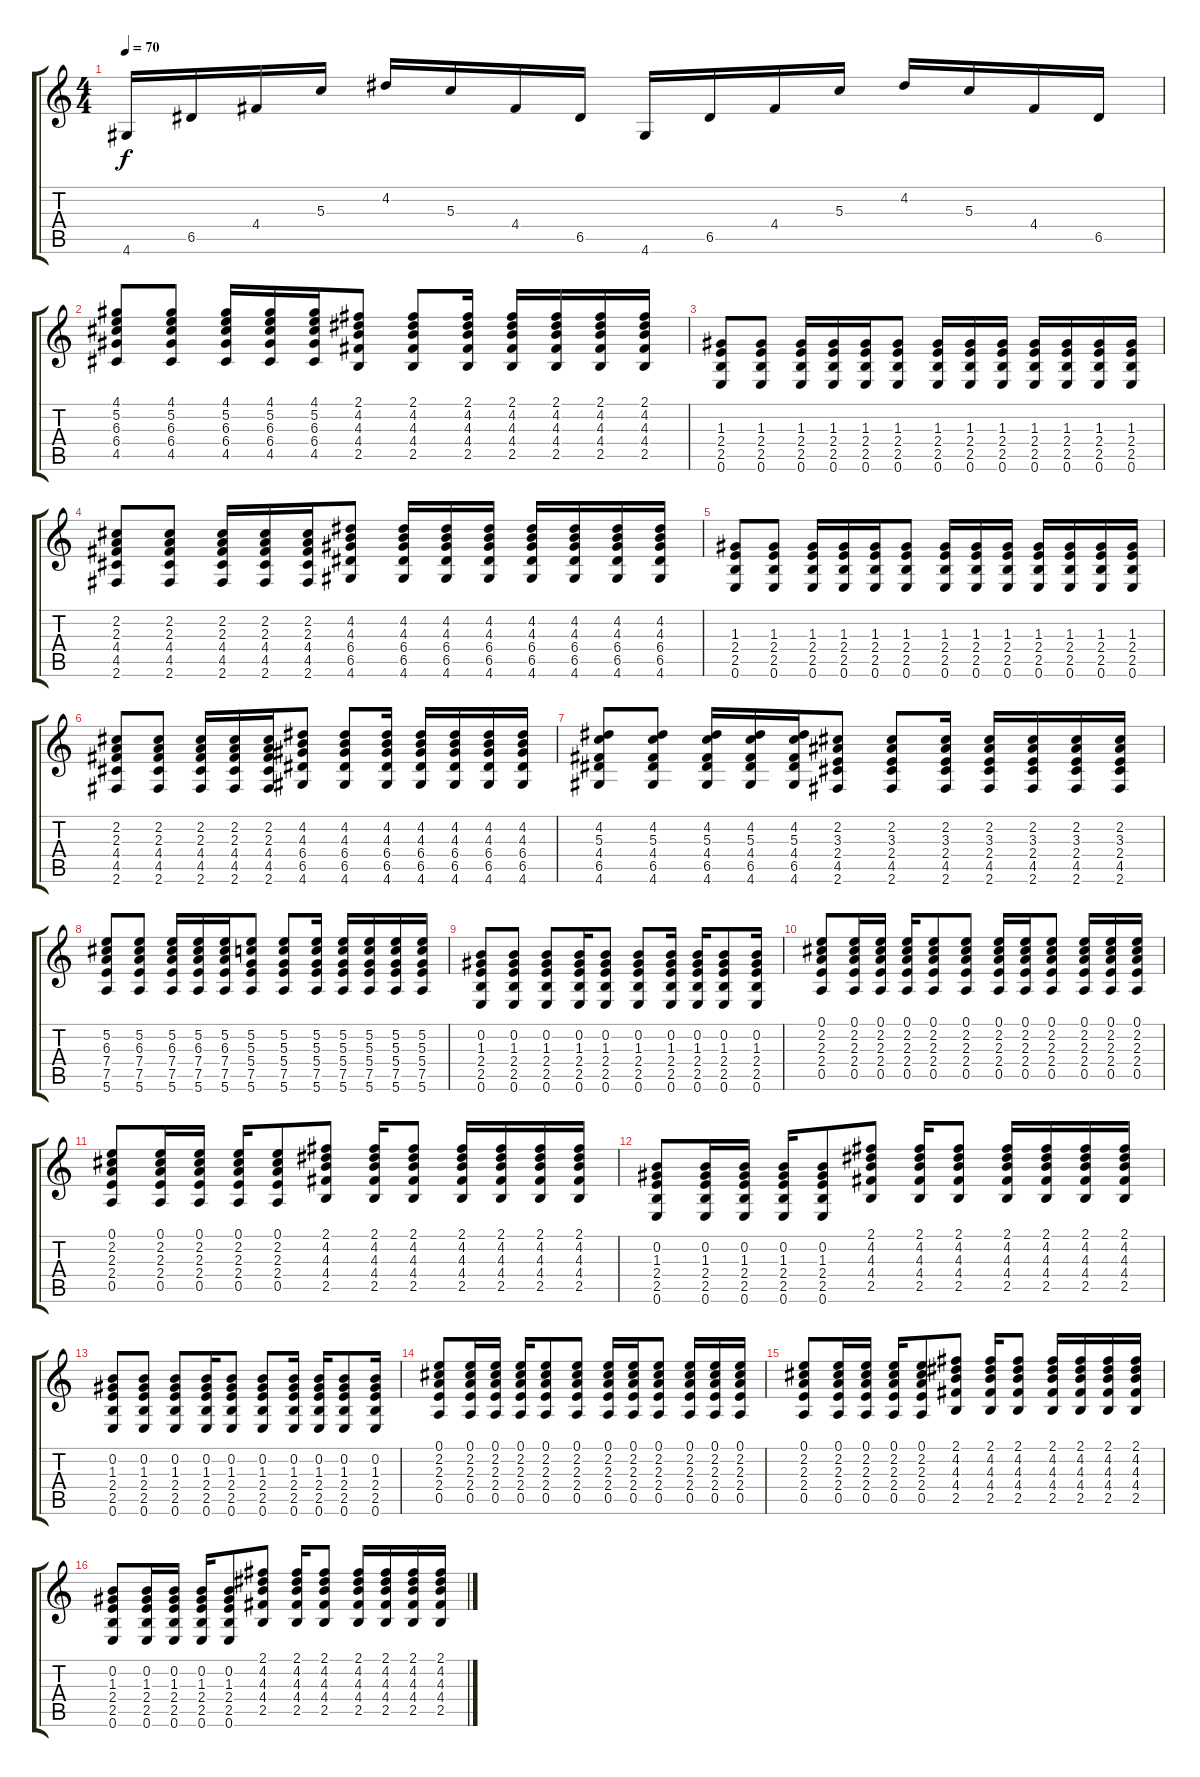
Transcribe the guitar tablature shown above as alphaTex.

\track "" {instrument acousticguitarsteel}
\staff {score tabs}
\tuning (E4 B3 G3 D3 A2 E2) {hide}
\ts (4 4)
\tempo 70
\clef g2
\ks c
4.6.16{dy f} 6.5.16 4.4.16 5.3.16 4.2.16 5.3.16 4.4.16 6.5.16 4.6.16 6.5.16 4.4.16 5.3.16 4.2.16 5.3.16 4.4.16 6.5.16 |
(4.1 5.2 6.3 6.4 4.5).8 (4.1 5.2 6.3 6.4 4.5).8 (4.1 5.2 6.3 6.4 4.5).16 (4.1 5.2 6.3 6.4 4.5).16 (4.1 5.2 6.3 6.4 4.5).16 (2.1 4.2 4.3 4.4 2.5).8 (2.1 4.2 4.3 4.4 2.5).8 (2.1 4.2 4.3 4.4 2.5).16 (2.1 4.2 4.3 4.4 2.5).16 (2.1 4.2 4.3 4.4 2.5).16 (2.1 4.2 4.3 4.4 2.5).16 (2.1 4.2 4.3 4.4 2.5).16 |
(1.3 2.4 2.5 0.6).8 (1.3 2.4 2.5 0.6).8 (1.3 2.4 2.5 0.6).16 (1.3 2.4 2.5 0.6).16 (1.3 2.4 2.5 0.6).16 (1.3 2.4 2.5 0.6).8 (1.3 2.4 2.5 0.6).16 (1.3 2.4 2.5 0.6).16 (1.3 2.4 2.5 0.6).16 (1.3 2.4 2.5 0.6).16 (1.3 2.4 2.5 0.6).16 (1.3 2.4 2.5 0.6).16 (1.3 2.4 2.5 0.6).16 |
(2.2 2.3 4.4 4.5 2.6).8 (2.2 2.3 4.4 4.5 2.6).8 (2.2 2.3 4.4 4.5 2.6).16 (2.2 2.3 4.4 4.5 2.6).16 (2.2 2.3 4.4 4.5 2.6).16 (4.2 4.3 6.4 6.5 4.6).8 (4.2 4.3 6.4 6.5 4.6).16 (4.2 4.3 6.4 6.5 4.6).16 (4.2 4.3 6.4 6.5 4.6).16 (4.2 4.3 6.4 6.5 4.6).16 (4.2 4.3 6.4 6.5 4.6).16 (4.2 4.3 6.4 6.5 4.6).16 (4.2 4.3 6.4 6.5 4.6).16 |
(1.3 2.4 2.5 0.6).8 (1.3 2.4 2.5 0.6).8 (1.3 2.4 2.5 0.6).16 (1.3 2.4 2.5 0.6).16 (1.3 2.4 2.5 0.6).16 (1.3 2.4 2.5 0.6).8 (1.3 2.4 2.5 0.6).16 (1.3 2.4 2.5 0.6).16 (1.3 2.4 2.5 0.6).16 (1.3 2.4 2.5 0.6).16 (1.3 2.4 2.5 0.6).16 (1.3 2.4 2.5 0.6).16 (1.3 2.4 2.5 0.6).16 |
(2.2 2.3 4.4 4.5 2.6).8 (2.2 2.3 4.4 4.5 2.6).8 (2.2 2.3 4.4 4.5 2.6).16 (2.2 2.3 4.4 4.5 2.6).16 (2.2 2.3 4.4 4.5 2.6).16 (4.2 4.3 6.4 6.5 4.6).8 (4.2 4.3 6.4 6.5 4.6).8 (4.2 4.3 6.4 6.5 4.6).16 (4.2 4.3 6.4 6.5 4.6).16 (4.2 4.3 6.4 6.5 4.6).16 (4.2 4.3 6.4 6.5 4.6).16 (4.2 4.3 6.4 6.5 4.6).16 |
(4.2 5.3 4.4 6.5 4.6).8 (4.2 5.3 4.4 6.5 4.6).8 (4.2 5.3 4.4 6.5 4.6).16 (4.2 5.3 4.4 6.5 4.6).16 (4.2 5.3 4.4 6.5 4.6).16 (2.2 3.3 2.4 4.5 2.6).8 (2.2 3.3 2.4 4.5 2.6).8 (2.2 3.3 2.4 4.5 2.6).16 (2.2 3.3 2.4 4.5 2.6).16 (2.2 3.3 2.4 4.5 2.6).16 (2.2 3.3 2.4 4.5 2.6).16 (2.2 3.3 2.4 4.5 2.6).16 |
(5.2 6.3 7.4 7.5 5.6).8 (5.2 6.3 7.4 7.5 5.6).8 (5.2 6.3 7.4 7.5 5.6).16 (5.2 6.3 7.4 7.5 5.6).16 (5.2 6.3 7.4 7.5 5.6).16 (5.2 5.3 5.4 7.5 5.6).8 (5.2 5.3 5.4 7.5 5.6).8 (5.2 5.3 5.4 7.5 5.6).16 (5.2 5.3 5.4 7.5 5.6).16 (5.2 5.3 5.4 7.5 5.6).16 (5.2 5.3 5.4 7.5 5.6).16 (5.2 5.3 5.4 7.5 5.6).16 |
(0.2 1.3 2.4 2.5 0.6).8 (0.2 1.3 2.4 2.5 0.6).8 (0.2 1.3 2.4 2.5 0.6).8 (0.2 1.3 2.4 2.5 0.6).16 (0.2 1.3 2.4 2.5 0.6).8 (0.2 1.3 2.4 2.5 0.6).8 (0.2 1.3 2.4 2.5 0.6).16 (0.2 1.3 2.4 2.5 0.6).16 (0.2 1.3 2.4 2.5 0.6).8 (0.2 1.3 2.4 2.5 0.6).16 |
(0.1 2.2 2.3 2.4 0.5).8 (0.1 2.2 2.3 2.4 0.5).16 (0.1 2.2 2.3 2.4 0.5).16 (0.1 2.2 2.3 2.4 0.5).16 (0.1 2.2 2.3 2.4 0.5).8 (0.1 2.2 2.3 2.4 0.5).8 (0.1 2.2 2.3 2.4 0.5).16 (0.1 2.2 2.3 2.4 0.5).16 (0.1 2.2 2.3 2.4 0.5).8 (0.1 2.2 2.3 2.4 0.5).16 (0.1 2.2 2.3 2.4 0.5).16 (0.1 2.2 2.3 2.4 0.5).16 |
(0.1 2.2 2.3 2.4 0.5).8 (0.1 2.2 2.3 2.4 0.5).16 (0.1 2.2 2.3 2.4 0.5).16 (0.1 2.2 2.3 2.4 0.5).16 (0.1 2.2 2.3 2.4 0.5).8 (2.1 4.2 4.3 4.4 2.5).8 (2.1 4.2 4.3 4.4 2.5).16 (2.1 4.2 4.3 4.4 2.5).8 (2.1 4.2 4.3 4.4 2.5).16 (2.1 4.2 4.3 4.4 2.5).16 (2.1 4.2 4.3 4.4 2.5).16 (2.1 4.2 4.3 4.4 2.5).16 |
(0.2 1.3 2.4 2.5 0.6).8 (0.2 1.3 2.4 2.5 0.6).16 (0.2 1.3 2.4 2.5 0.6).16 (0.2 1.3 2.4 2.5 0.6).16 (0.2 1.3 2.4 2.5 0.6).8 (2.1 4.2 4.3 4.4 2.5).8 (2.1 4.2 4.3 4.4 2.5).16 (2.1 4.2 4.3 4.4 2.5).8 (2.1 4.2 4.3 4.4 2.5).16 (2.1 4.2 4.3 4.4 2.5).16 (2.1 4.2 4.3 4.4 2.5).16 (2.1 4.2 4.3 4.4 2.5).16 |
(0.2 1.3 2.4 2.5 0.6).8 (0.2 1.3 2.4 2.5 0.6).8 (0.2 1.3 2.4 2.5 0.6).8 (0.2 1.3 2.4 2.5 0.6).16 (0.2 1.3 2.4 2.5 0.6).8 (0.2 1.3 2.4 2.5 0.6).8 (0.2 1.3 2.4 2.5 0.6).16 (0.2 1.3 2.4 2.5 0.6).16 (0.2 1.3 2.4 2.5 0.6).8 (0.2 1.3 2.4 2.5 0.6).16 |
(0.1 2.2 2.3 2.4 0.5).8 (0.1 2.2 2.3 2.4 0.5).16 (0.1 2.2 2.3 2.4 0.5).16 (0.1 2.2 2.3 2.4 0.5).16 (0.1 2.2 2.3 2.4 0.5).8 (0.1 2.2 2.3 2.4 0.5).8 (0.1 2.2 2.3 2.4 0.5).16 (0.1 2.2 2.3 2.4 0.5).16 (0.1 2.2 2.3 2.4 0.5).8 (0.1 2.2 2.3 2.4 0.5).16 (0.1 2.2 2.3 2.4 0.5).16 (0.1 2.2 2.3 2.4 0.5).16 |
(0.1 2.2 2.3 2.4 0.5).8 (0.1 2.2 2.3 2.4 0.5).16 (0.1 2.2 2.3 2.4 0.5).16 (0.1 2.2 2.3 2.4 0.5).16 (0.1 2.2 2.3 2.4 0.5).8 (2.1 4.2 4.3 4.4 2.5).8 (2.1 4.2 4.3 4.4 2.5).16 (2.1 4.2 4.3 4.4 2.5).8 (2.1 4.2 4.3 4.4 2.5).16 (2.1 4.2 4.3 4.4 2.5).16 (2.1 4.2 4.3 4.4 2.5).16 (2.1 4.2 4.3 4.4 2.5).16 |
(0.2 1.3 2.4 2.5 0.6).8 (0.2 1.3 2.4 2.5 0.6).16 (0.2 1.3 2.4 2.5 0.6).16 (0.2 1.3 2.4 2.5 0.6).16 (0.2 1.3 2.4 2.5 0.6).8 (2.1 4.2 4.3 4.4 2.5).8 (2.1 4.2 4.3 4.4 2.5).16 (2.1 4.2 4.3 4.4 2.5).8 (2.1 4.2 4.3 4.4 2.5).16 (2.1 4.2 4.3 4.4 2.5).16 (2.1 4.2 4.3 4.4 2.5).16 (2.1 4.2 4.3 4.4 2.5).16
